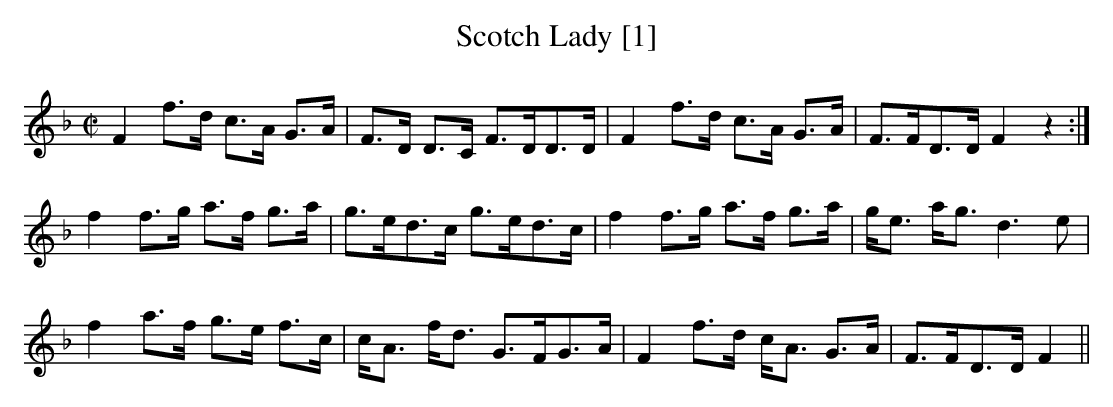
X:1
T:Scotch Lady [1]
M:C|
L:1/8
K:F
F2 f>d c>A G>A|F>D D>C F>DD>D|F2 f>d c>A G>A|F>FD>D F2 z2:|
f2 f>g a>f g>a|g>ed>c g>ed>c|f2 f>g a>f g>a|g<e a<g d3e|
f2 a>f g>e f>c|c<A f<d G>FG>A|F2 f>d c<A G>A|F>FD>D F2||
